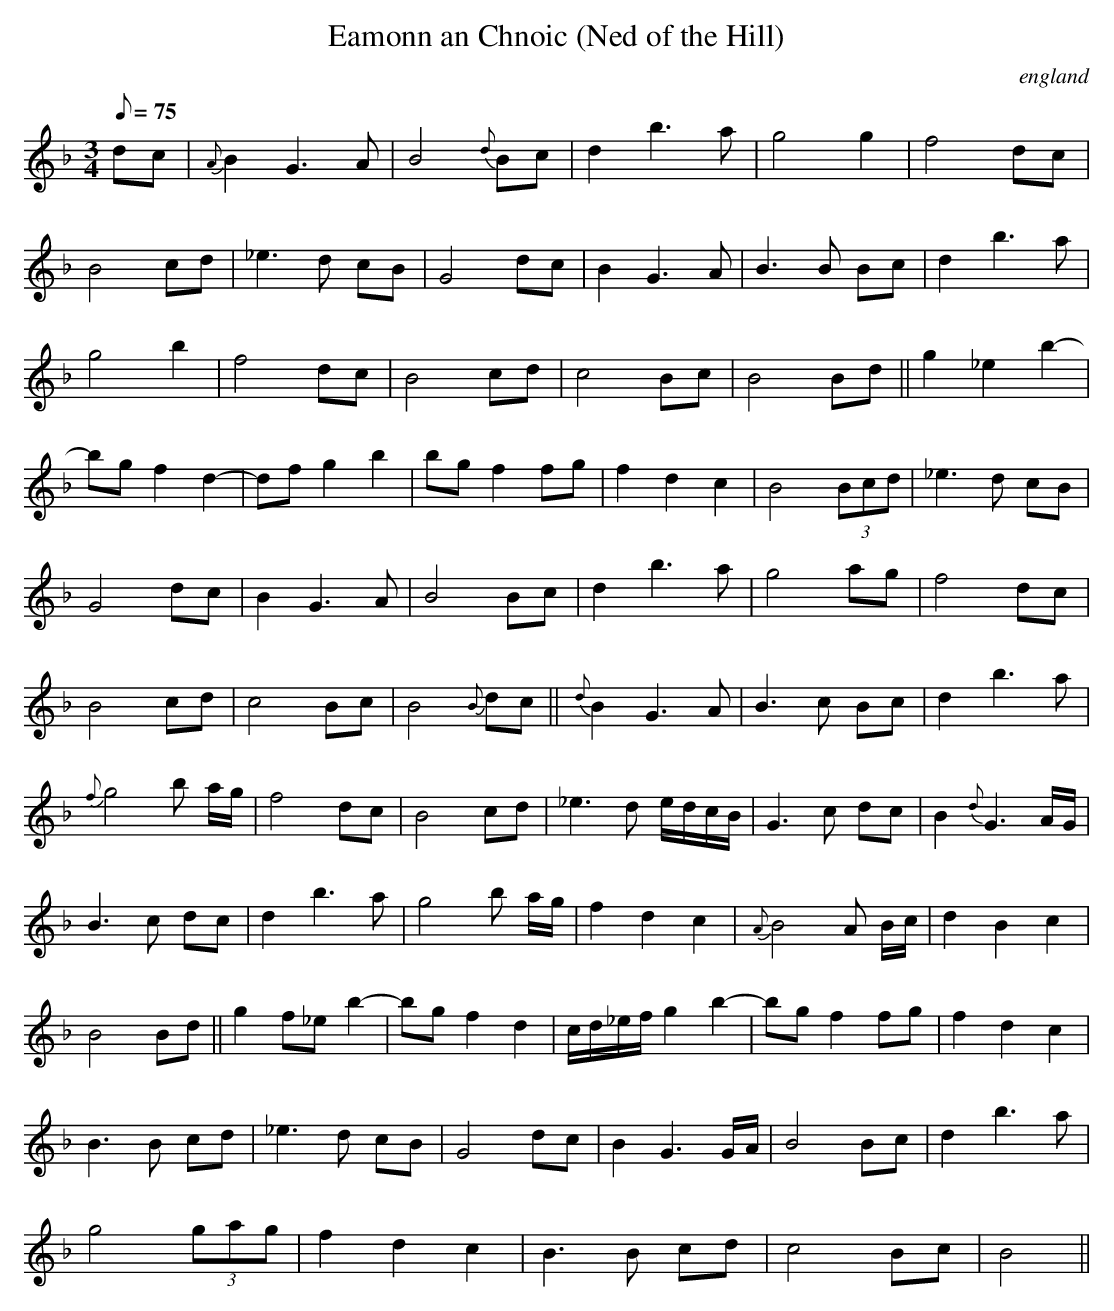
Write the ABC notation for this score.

X:1
T:Eamonn an Chnoic (Ned of the Hill)
O:england
M:3/4
L:1/8
Q:75
K:F
dc|{A}B2 G3 A|B4 {d}Bc|d2 b3 a|g4 g2|f4 dc|
B4 cd|_e3 d cB|G4 dc|B2 G3 A|B3 B Bc|d2 b3 a|
g4 b2|f4 dc|B4 cd|c4 Bc|B4 Bd||g2 _e2 b2-|
bg f2 d2-|df g2 b2|bg f2 fg|f2 d2 c2|B4 (3Bcd|_e3 d cB|
G4 dc|B2 G3 A|B4 Bc|d2 b3 a|g4 ag|f4 dc|
B4 cd|c4 Bc|B4 {B}dc||{d}B2 G3 A|B3 c Bc|d2 b3 a|
{f}g4 b a/2g/2|f4 dc|B4 cd|_e3 d e/2d/2c/2B/2|G3 c dc|B2 {d}G3 A/2G/2|
B3 c dc|d2 b3 a|g4 b a/2g/2|f2 d2 c2|{A}B4 A B/2c/2|d2 B2 c2|
B4 Bd||g2 f_e b2-|bg f2 d2|c/2d/2_e/2f/2 g2 b2-|bg f2 fg|f2 d2 c2|
B3 B cd|_e3 d cB|G4 dc|B2 G3 G/2A/2|B4 Bc|d2 b3 a|
g4 (3gag|f2 d2 c2|B3 B cd|c4 Bc|B4||
